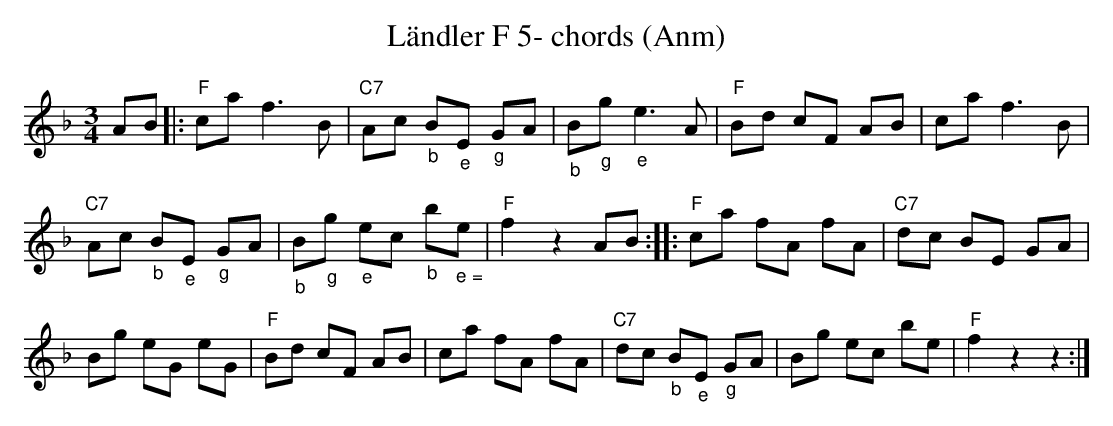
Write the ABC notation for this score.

X:1
T:L\"andler F 5- chords (Anm)
M:3/4
L:1/8
K:Fmaj%%MIDI gchordon
AB |: "F"caf3B | "C7"Ac "_b"B"_e"E "_g"GA | "_b"B"_g"g"_e"e3A | "F"Bd cF AB | caf3B |
"C7"Ac "_b"B"_e"E "_g"GA | "_b"B"_g"g "_e"ec "_b"b"_ e ="e | "F"f2z2AB :: "F"ca fA fA | "C7"dc BE GA |
Bg eG eG | "F"Bd cF AB | ca fA fA | "C7"dc "_b"B"_e"E "_g"GA | Bg ec be | "F"f2z2z2 :|
